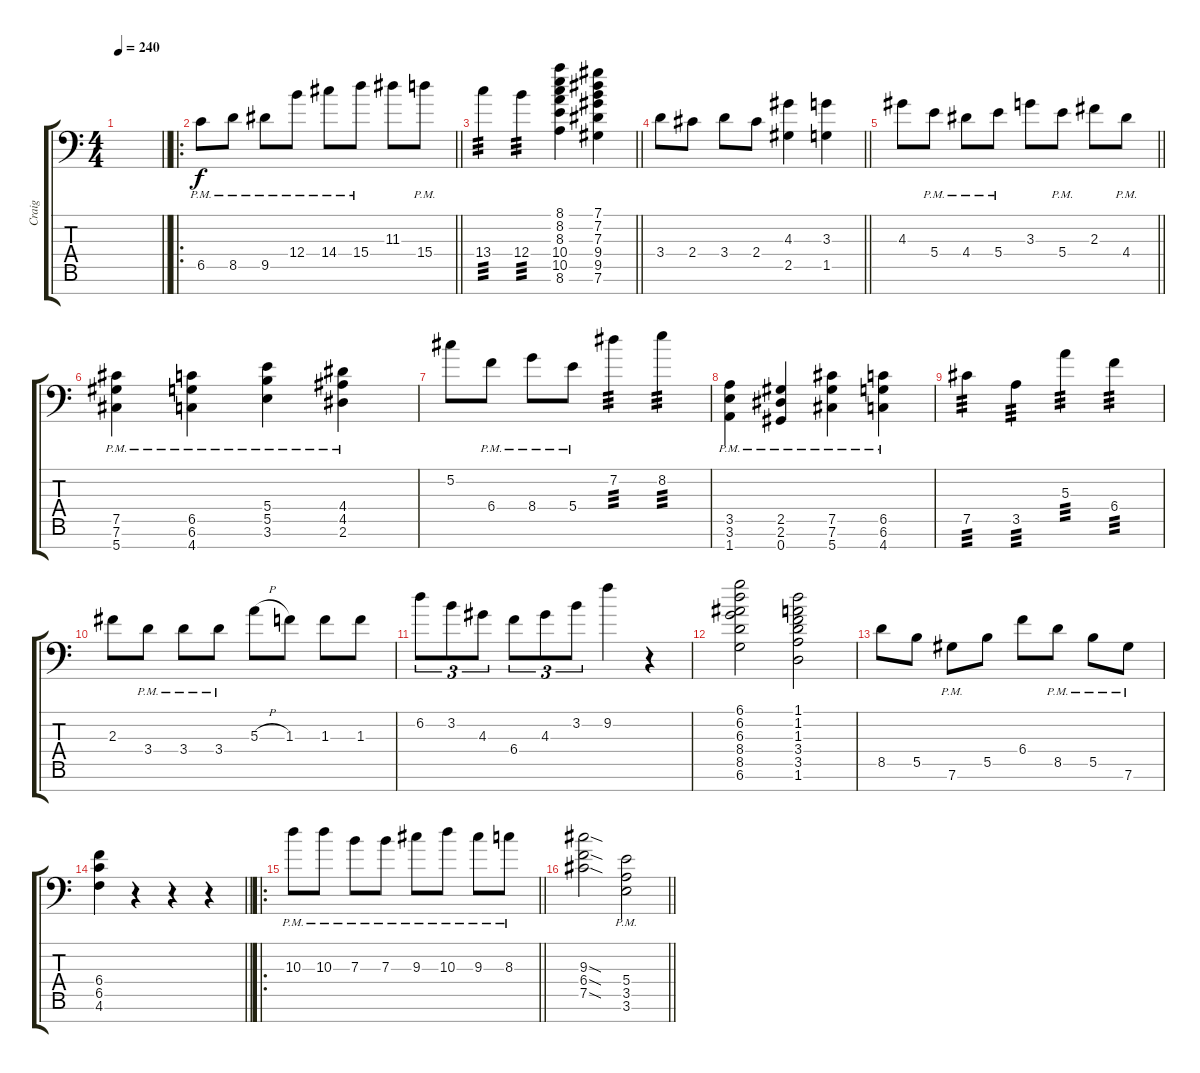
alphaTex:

\track ("Craig" "Craig") {instrument distortionguitar}
\staff {score tabs}
\tuning (Db4 Ab3 E3 B2 Gb2 Db2 Ab1) {hide}
\ts (4 4)
\tempo 240
\clef f4
\barLineRight lightlight
\ks c
|
\ro
\section ("" "")
\barLineRight lightlight
6.5{pm}.8 8.5{pm}.8 9.5{pm}.8 12.4{pm}.8 14.4{pm}.8 15.4{pm}.8 11.3.8 15.4{pm}.8 |
\section ("" "")
\barLineRight lightlight
13.4.4{tp 3} 12.4.4{tp 3} (8.1 8.2 8.3 10.4 10.5 8.6).4 (7.1 7.2 7.3 9.4 9.5 7.6).4 |
\section ("" "")
\barLineRight lightlight
3.4.8 2.4.8 3.4.8 2.4.8 (4.3 2.5).4 (3.3 1.5).4 |
\section ("" "")
\barLineRight lightlight
4.3.8 5.4{pm}.8 4.4{pm}.8 5.4{pm}.8 3.3.8 5.4{pm}.8 2.3.8 4.4{pm}.8 |
\section ("" "")
(7.5{pm} 7.6 5.7).4 (6.5{pm} 6.6 4.7).4 (5.4{pm} 5.5{pm} 3.6).4 (4.4{pm} 4.5{pm} 2.6).4 |
5.2.8 6.4{pm}.8 8.4{pm}.8 5.4{pm}.8 7.2.4{tp 3} 8.2.4{tp 3} |
(3.5{pm} 3.6{pm} 1.7).4 (2.5{pm} 2.6{pm} 0.7).4 (7.5{pm} 7.6 5.7).4 (6.5{pm} 6.6 4.7).4 |
7.5.4{tp 3} 3.5.4{tp 3} 5.3.4{tp 3} 6.4.4{tp 3} |
2.3.8 3.4{pm}.8 3.4{pm}.8 3.4{pm}.8 5.3{h}.8 1.3.8 1.3.8 1.3.8 |
6.2.8{tu (3 2)} 3.2.8{tu (3 2)} 4.3.8{tu (3 2)} 6.4.8{tu (3 2)} 4.3.8{tu (3 2)} 3.2.8{tu (3 2)} 9.2.4 r.4 |
(6.1 6.2 6.3 8.4 8.5 6.6).2 (1.1 1.2 1.3 3.4 3.5 1.6).2 |
8.5.8 5.5.8 7.6{pm}.8 5.5.8 6.4.8 8.5{pm}.8 5.5{pm}.8 7.6{pm}.8 |
\barLineRight lightlight
(6.4 6.5 4.6).4 r.4 r.4 r.4 |
\ro
\section ("" "")
\barLineRight lightlight
10.3{pm}.8 10.3{pm}.8 7.3{pm}.8 7.3{pm}.8 9.3{pm}.8 10.3{pm}.8 9.3{pm}.8 8.3{pm}.8 |
\section ("" "")
\barLineRight lightlight
(9.3{sod} 6.4{sod} 7.5{sod}).2 (5.4{pm} 3.5{pm} 3.6{pm}).2
